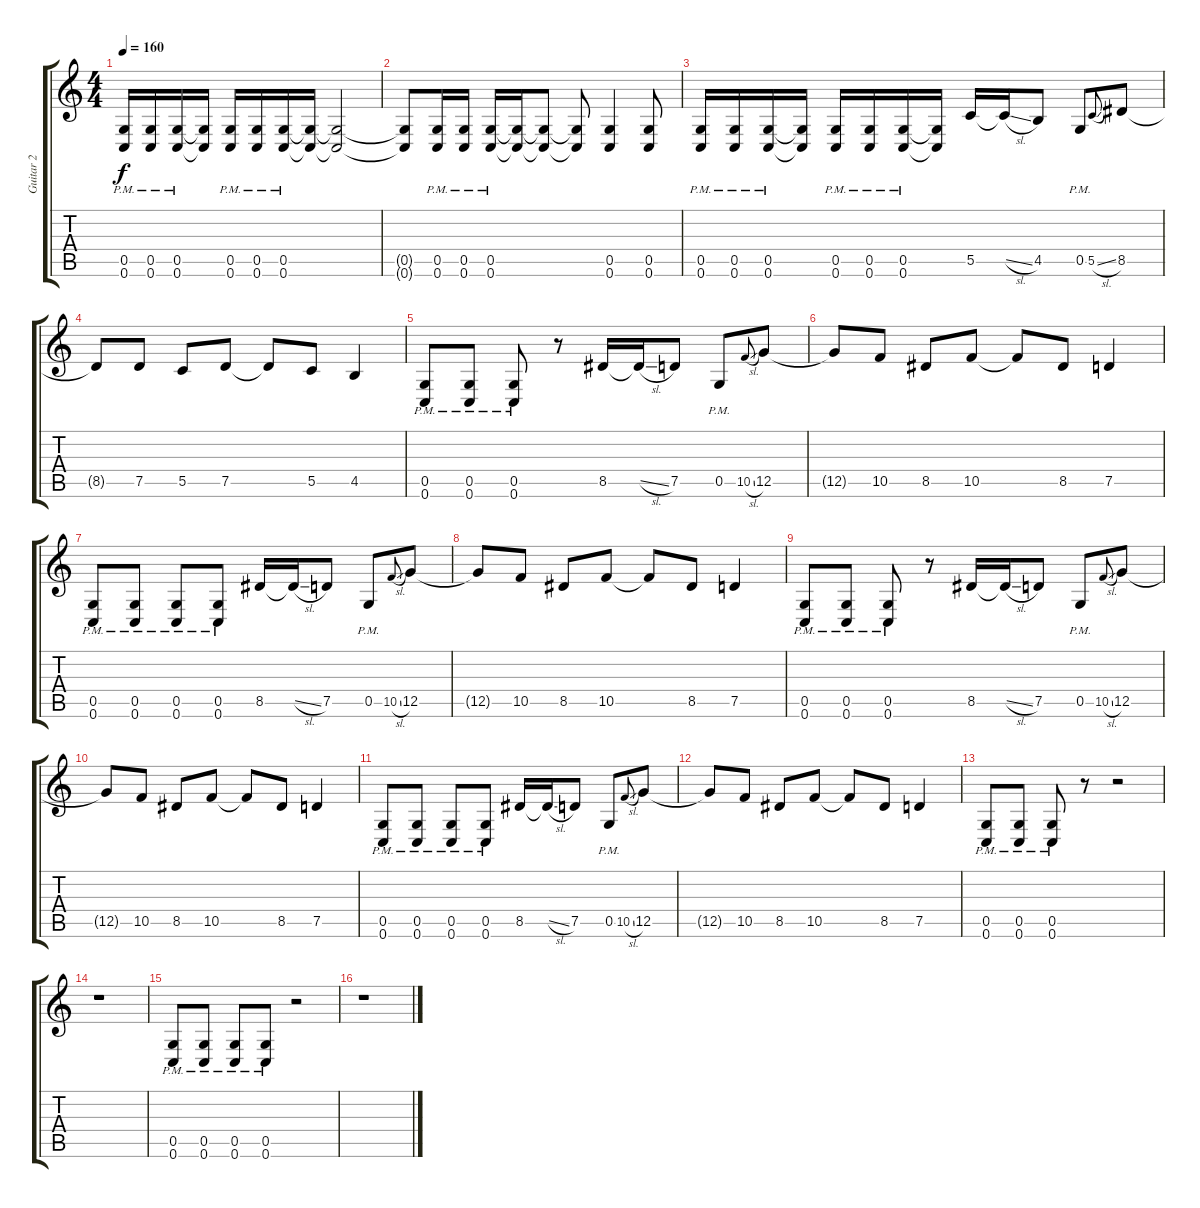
\track ("Guitar 2" "Guitar 2") {instrument distortionguitar}
\staff {score tabs}
\tuning (D4 A3 F3 C3 G2 C2) {hide}
\ts (4 4)
\tempo 160
\clef g2
\ks c
(0.5{pm} 0.6{pm}).16{dy f} (0.5{pm} 0.6{pm}).16 (0.5{pm} 0.6{pm}).16 (0.5{t} 0.6{t}).16 (0.5{pm} 0.6{pm}).16 (0.5{pm} 0.6{pm}).16 (0.5{pm} 0.6{pm}).16 (0.5{t} 0.6{t}).16 (0.5{t} 0.6{t}).2 |
(0.5{t} 0.6{t}).8 (0.5{pm} 0.6{pm}).16 (0.5{pm} 0.6{pm}).16 (0.5{pm} 0.6{pm}).16 (0.5{t} 0.6{t}).16 (0.5{t} 0.6{t}).8 (0.5{t} 0.6{t}).8 (0.5 0.6).4 (0.5 0.6).8 |
(0.5{pm} 0.6{pm}).16 (0.5{pm} 0.6{pm}).16 (0.5{pm} 0.6{pm}).16 (0.5{t} 0.6{t}).16 (0.5{pm} 0.6{pm}).16 (0.5{pm} 0.6{pm}).16 (0.5{pm} 0.6{pm}).16 (0.5{t} 0.6{t}).16 5.5.16 5.5{sl t}.16 4.5.8 0.5{pm}.8 5.5{sl}.8{gr onbeat} 8.5.8 |
8.5{t}.8 7.5.8 5.5.8 7.5.8 7.5{t}.8 5.5.8 4.5.4 |
(0.5{pm} 0.6{pm}).8 (0.5{pm} 0.6{pm}).8 (0.5{pm} 0.6{pm}).8 r.8 8.5.16 8.5{sl t}.16 7.5.8 0.5{pm}.8 10.5{sl}.8{gr onbeat} 12.5.8 |
12.5{t}.8 10.5.8 8.5.8 10.5.8 10.5{t}.8 8.5.8 7.5.4 |
(0.5{pm} 0.6{pm}).8 (0.5{pm} 0.6{pm}).8 (0.5{pm} 0.6{pm}).8 (0.5{pm} 0.6{pm}).8 8.5.16 8.5{sl t}.16 7.5.8 0.5{pm}.8 10.5{sl}.8{gr onbeat} 12.5.8 |
12.5{t}.8 10.5.8 8.5.8 10.5.8 10.5{t}.8 8.5.8 7.5.4 |
(0.5{pm} 0.6{pm}).8 (0.5{pm} 0.6{pm}).8 (0.5{pm} 0.6{pm}).8 r.8 8.5.16 8.5{sl t}.16 7.5.8 0.5{pm}.8 10.5{sl}.8{gr onbeat} 12.5.8 |
12.5{t}.8 10.5.8 8.5.8 10.5.8 10.5{t}.8 8.5.8 7.5.4 |
(0.5{pm} 0.6{pm}).8 (0.5{pm} 0.6{pm}).8 (0.5{pm} 0.6{pm}).8 (0.5{pm} 0.6{pm}).8 8.5.16 8.5{sl t}.16 7.5.8 0.5{pm}.8 10.5{sl}.8{gr onbeat} 12.5.8 |
12.5{t}.8 10.5.8 8.5.8 10.5.8 10.5{t}.8 8.5.8 7.5.4 |
(0.5{pm} 0.6{pm}).8 (0.5{pm} 0.6{pm}).8 (0.5{pm} 0.6{pm}).8 r.8 r.2 |
r.1 |
(0.5{pm} 0.6{pm}).8 (0.5{pm} 0.6{pm}).8 (0.5{pm} 0.6{pm}).8 (0.5{pm} 0.6{pm}).8 r.2 |
r.1
